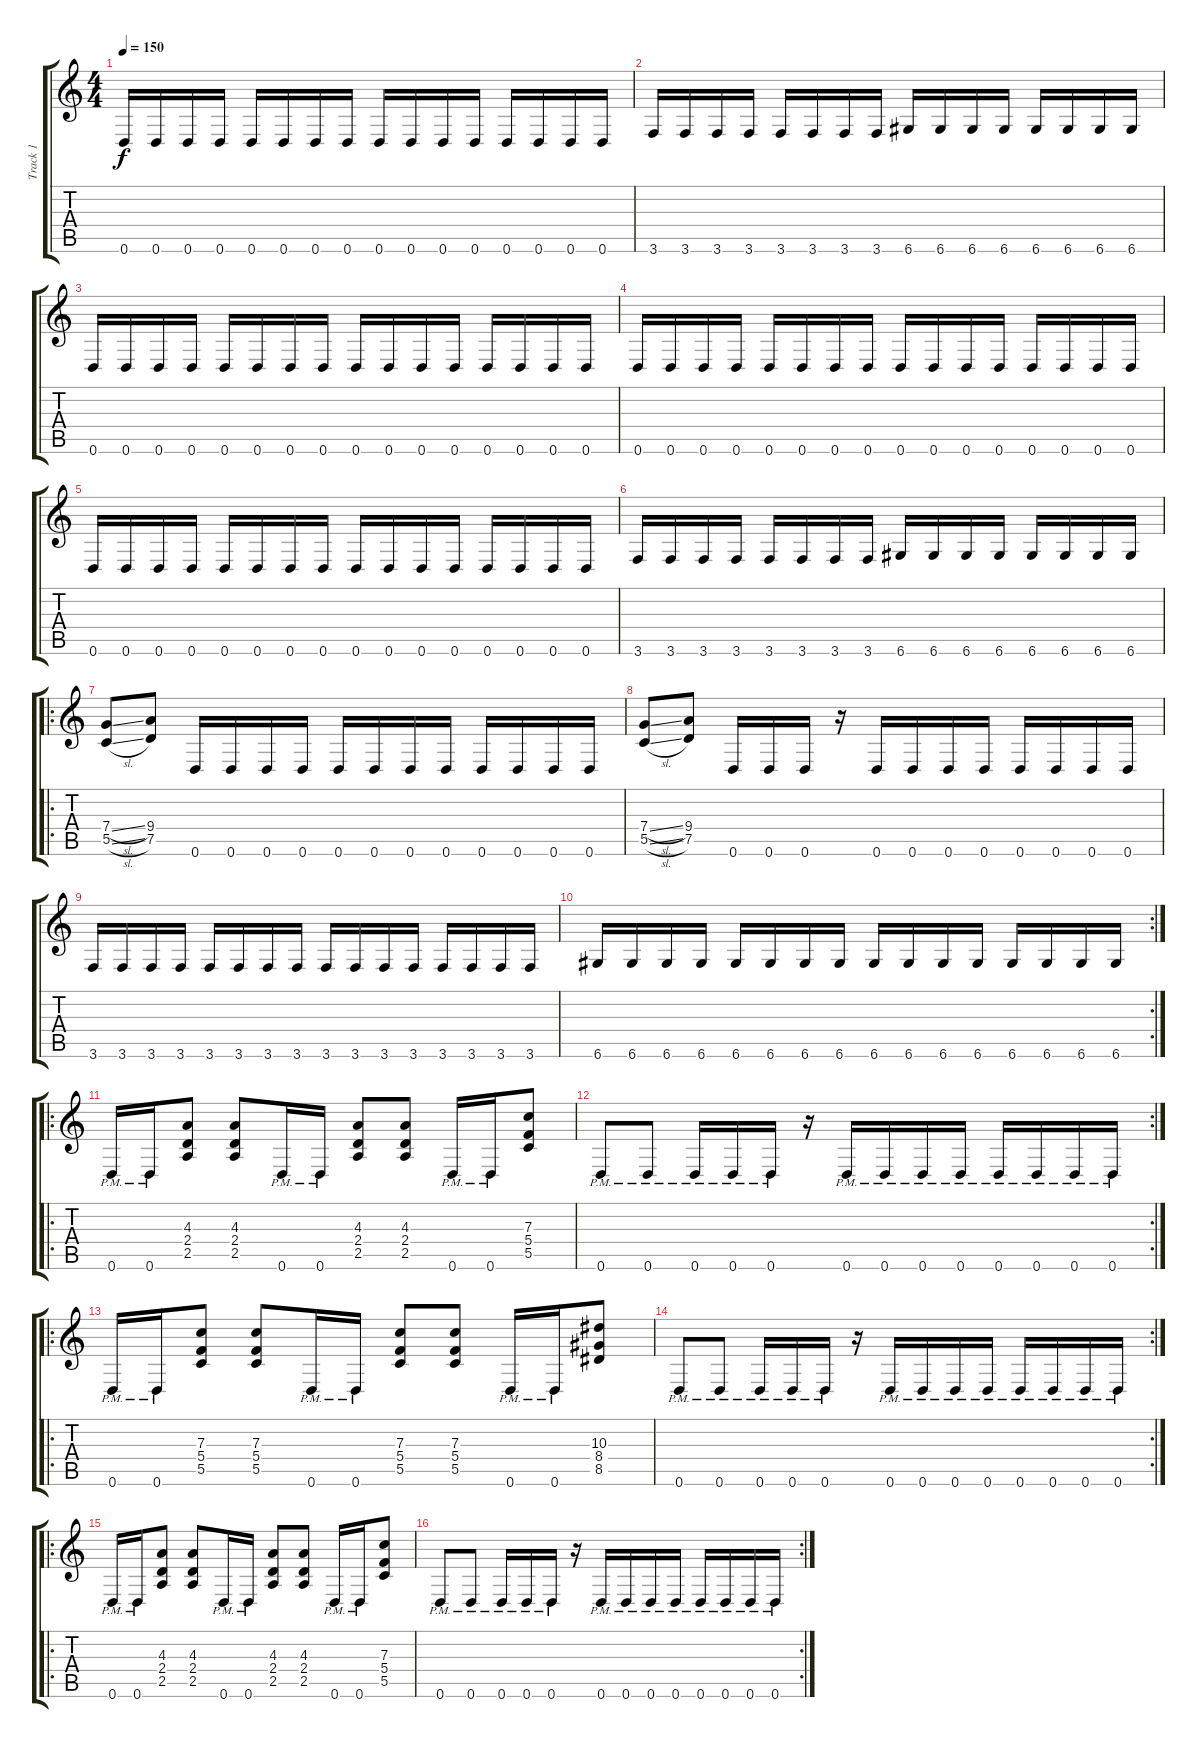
\track ("Track 1" "Track 1") {instrument distortionguitar}
\staff {score tabs}
\tuning (D4 A3 F3 C3 G2 D2) {hide}
\ts (4 4)
\tempo 150
\clef g2
\ks c
0.6.16{dy f} 0.6.16 0.6.16 0.6.16 0.6.16 0.6.16 0.6.16 0.6.16 0.6.16 0.6.16 0.6.16 0.6.16 0.6.16 0.6.16 0.6.16 0.6.16 |
3.6.16 3.6.16 3.6.16 3.6.16 3.6.16 3.6.16 3.6.16 3.6.16 6.6.16 6.6.16 6.6.16 6.6.16 6.6.16 6.6.16 6.6.16 6.6.16 |
0.6.16 0.6.16 0.6.16 0.6.16 0.6.16 0.6.16 0.6.16 0.6.16 0.6.16 0.6.16 0.6.16 0.6.16 0.6.16 0.6.16 0.6.16 0.6.16 |
0.6.16 0.6.16 0.6.16 0.6.16 0.6.16 0.6.16 0.6.16 0.6.16 0.6.16 0.6.16 0.6.16 0.6.16 0.6.16 0.6.16 0.6.16 0.6.16 |
0.6.16 0.6.16 0.6.16 0.6.16 0.6.16 0.6.16 0.6.16 0.6.16 0.6.16 0.6.16 0.6.16 0.6.16 0.6.16 0.6.16 0.6.16 0.6.16 |
3.6.16 3.6.16 3.6.16 3.6.16 3.6.16 3.6.16 3.6.16 3.6.16 6.6.16 6.6.16 6.6.16 6.6.16 6.6.16 6.6.16 6.6.16 6.6.16 |
\ro
(7.4{sl} 5.5{sl}).8 (9.4 7.5).8 0.6.16 0.6.16 0.6.16 0.6.16 0.6.16 0.6.16 0.6.16 0.6.16 0.6.16 0.6.16 0.6.16 0.6.16 |
(7.4{sl} 5.5{sl}).8 (9.4 7.5).8 0.6.16 0.6.16 0.6.16 r.16 0.6.16 0.6.16 0.6.16 0.6.16 0.6.16 0.6.16 0.6.16 0.6.16 |
3.6.16 3.6.16 3.6.16 3.6.16 3.6.16 3.6.16 3.6.16 3.6.16 3.6.16 3.6.16 3.6.16 3.6.16 3.6.16 3.6.16 3.6.16 3.6.16 |
\rc 2
6.6.16 6.6.16 6.6.16 6.6.16 6.6.16 6.6.16 6.6.16 6.6.16 6.6.16 6.6.16 6.6.16 6.6.16 6.6.16 6.6.16 6.6.16 6.6.16 |
\ro
0.6{pm}.16 0.6{pm}.16 (4.3 2.4 2.5).8 (4.3 2.4 2.5).8 0.6{pm}.16 0.6{pm}.16 (4.3 2.4 2.5).8 (4.3 2.4 2.5).8 0.6{pm}.16 0.6{pm}.16 (7.3 5.4 5.5).8 |
\rc 2
0.6{pm}.8 0.6{pm}.8 0.6{pm}.16 0.6{pm}.16 0.6{pm}.16 r.16 0.6{pm}.16 0.6{pm}.16 0.6{pm}.16 0.6{pm}.16 0.6{pm}.16 0.6{pm}.16 0.6{pm}.16 0.6{pm}.16 |
\ro
0.6{pm}.16 0.6{pm}.16 (7.3 5.4 5.5).8 (7.3 5.4 5.5).8 0.6{pm}.16 0.6{pm}.16 (7.3 5.4 5.5).8 (7.3 5.4 5.5).8 0.6{pm}.16 0.6{pm}.16 (10.3 8.4 8.5).8 |
\rc 2
0.6{pm}.8 0.6{pm}.8 0.6{pm}.16 0.6{pm}.16 0.6{pm}.16 r.16 0.6{pm}.16 0.6{pm}.16 0.6{pm}.16 0.6{pm}.16 0.6{pm}.16 0.6{pm}.16 0.6{pm}.16 0.6{pm}.16 |
\ro
0.6{pm}.16 0.6{pm}.16 (4.3 2.4 2.5).8 (4.3 2.4 2.5).8 0.6{pm}.16 0.6{pm}.16 (4.3 2.4 2.5).8 (4.3 2.4 2.5).8 0.6{pm}.16 0.6{pm}.16 (7.3 5.4 5.5).8 |
\rc 2
0.6{pm}.8 0.6{pm}.8 0.6{pm}.16 0.6{pm}.16 0.6{pm}.16 r.16 0.6{pm}.16 0.6{pm}.16 0.6{pm}.16 0.6{pm}.16 0.6{pm}.16 0.6{pm}.16 0.6{pm}.16 0.6{pm}.16
